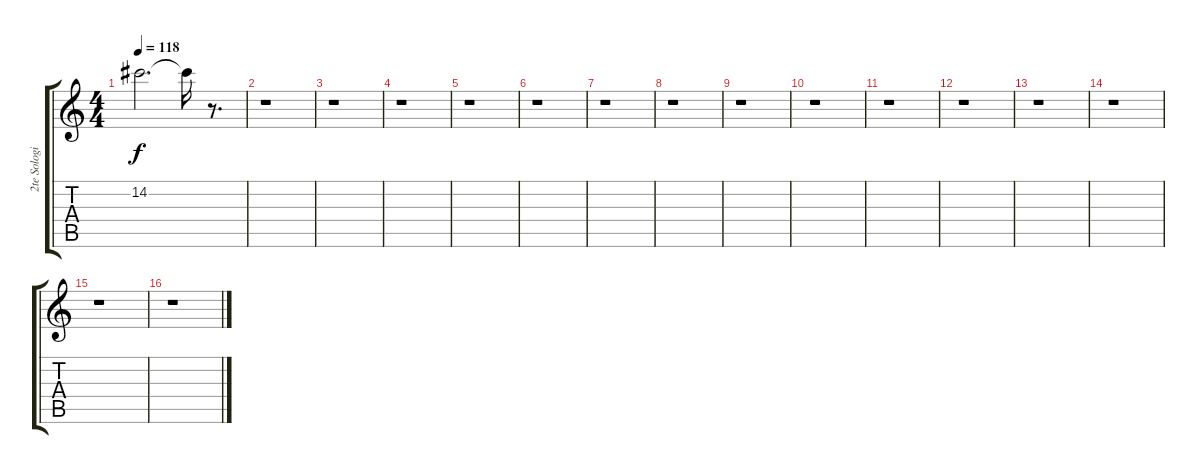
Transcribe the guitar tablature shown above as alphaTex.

\track ("2te Sologitarre" "2te Sologi") {instrument overdrivenguitar}
\staff {score tabs}
\tuning (E4 B3 G3 D3 A2 E2) {hide}
\ts (4 4)
\tempo 118
\clef g2
\ks c
14.2{t}.2{d dy f} 14.2{t}.16 r.8{d} |
r.1 |
r.1 |
r.1 |
r.1 |
r.1 |
r.1 |
r.1 |
r.1 |
r.1 |
r.1 |
r.1 |
r.1 |
r.1 |
r.1 |
r.1
